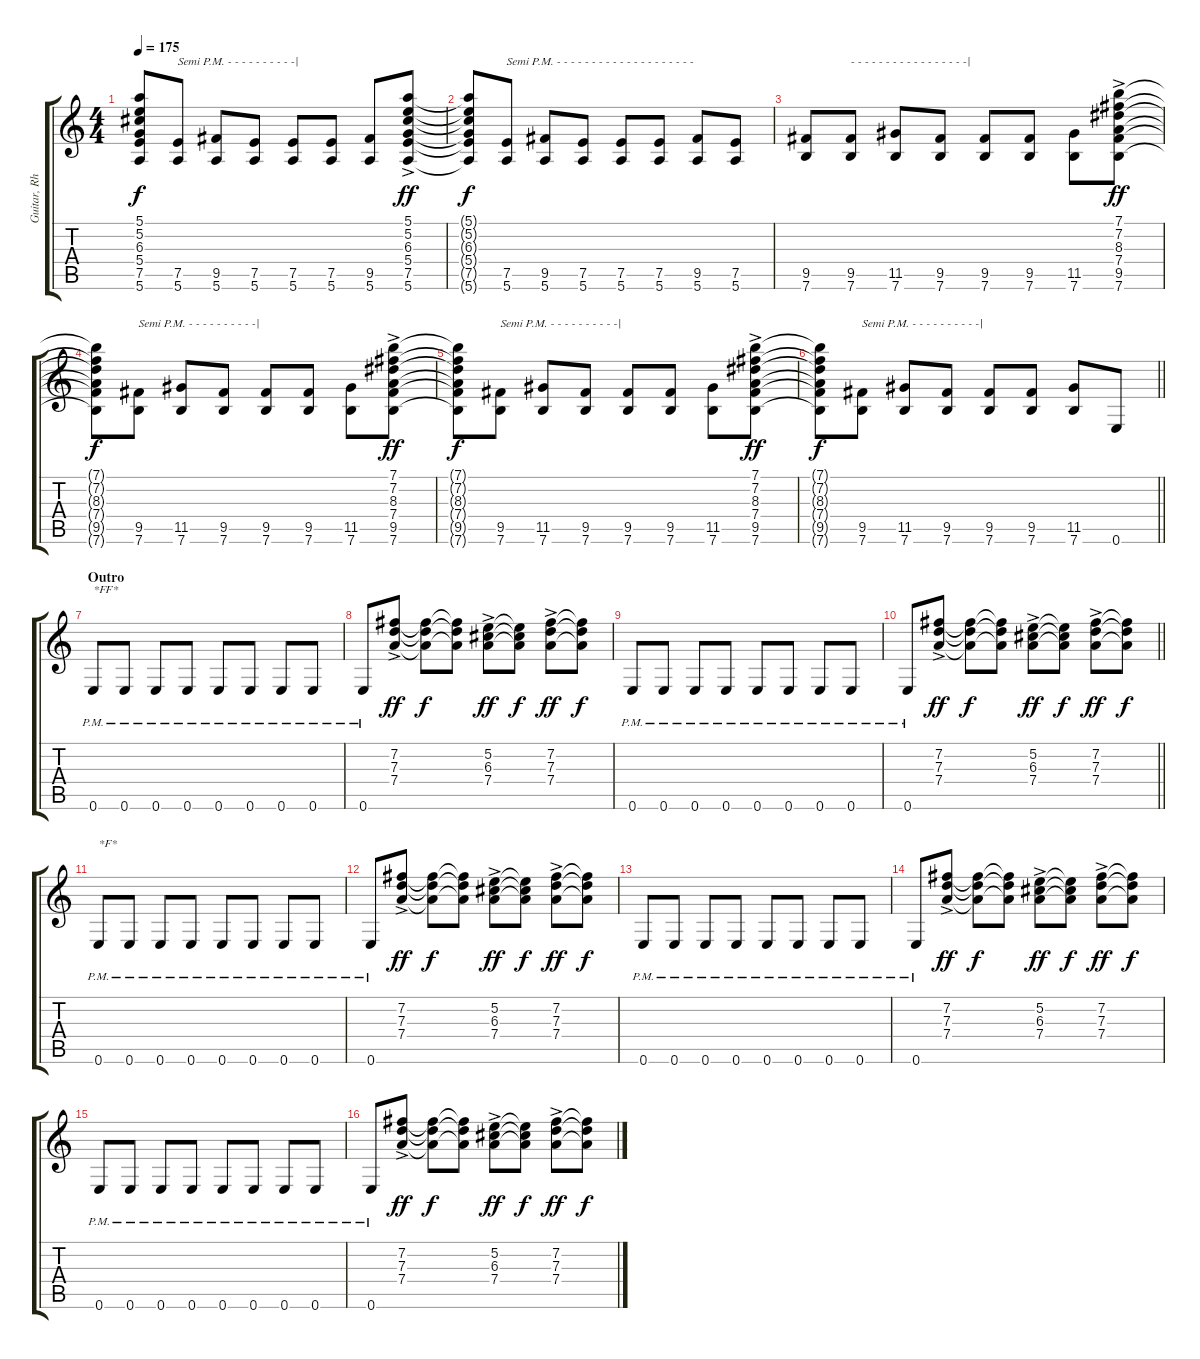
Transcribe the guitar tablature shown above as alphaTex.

\track ("Guitar, Rhythm" "Guitar, Rh") {instrument overdrivenguitar}
\staff {score tabs}
\tuning (E4 B3 G3 D3 A2 E2) {hide}
\ts (4 4)
\tempo 175
\clef g2
\ks c
(5.1{t} 5.2{t} 6.3{t} 5.4{t} 7.5{t} 5.6{t}).8{dy f} (7.5 5.6).8{txt "Semi P.M. - - - - - - - - - -|"} (9.5 5.6).8 (7.5 5.6).8 (7.5 5.6).8 (7.5 5.6).8 (9.5 5.6).8 (5.1{ac} 5.2{ac} 6.3{ac} 5.4{ac} 7.5{ac} 5.6{ac}).8{dy ff} |
(5.1{t} 5.2{t} 6.3{t} 5.4{t} 7.5{t} 5.6{t}).8{dy f} (7.5 5.6).8{txt "Semi P.M. - - - - - - - - - - - - - - - - - - - - "} (9.5 5.6).8 (7.5 5.6).8 (7.5 5.6).8 (7.5 5.6).8 (9.5 5.6).8 (7.5 5.6).8 |
(9.5 7.6).8 (9.5 7.6).8{txt "- - - - - - - - - - - - - - - - -|"} (11.5 7.6).8 (9.5 7.6).8 (9.5 7.6).8 (9.5 7.6).8 (11.5 7.6).8 (7.1{ac} 7.2{ac} 8.3{ac} 7.4{ac} 9.5{ac} 7.6{ac}).8{dy ff} |
(7.1{t} 7.2{t} 8.3{t} 7.4{t} 9.5{t} 7.6{t}).8{dy f} (9.5 7.6).8{txt "Semi P.M. - - - - - - - - - -|"} (11.5 7.6).8 (9.5 7.6).8 (9.5 7.6).8 (9.5 7.6).8 (11.5 7.6).8 (7.1{ac} 7.2{ac} 8.3{ac} 7.4{ac} 9.5{ac} 7.6{ac}).8{dy ff} |
(7.1{t} 7.2{t} 8.3{t} 7.4{t} 9.5{t} 7.6{t}).8{dy f} (9.5 7.6).8{txt "Semi P.M. - - - - - - - - - -|"} (11.5 7.6).8 (9.5 7.6).8 (9.5 7.6).8 (9.5 7.6).8 (11.5 7.6).8 (7.1{ac} 7.2{ac} 8.3{ac} 7.4{ac} 9.5{ac} 7.6{ac}).8{dy ff} |
\barLineRight lightlight
(7.1{t} 7.2{t} 8.3{t} 7.4{t} 9.5{t} 7.6{t}).8{dy f} (9.5 7.6).8{txt "Semi P.M. - - - - - - - - - -|"} (11.5 7.6).8 (9.5 7.6).8 (9.5 7.6).8 (9.5 7.6).8 (11.5 7.6).8 0.6.8 |
\section ("" "Outro")
0.6{pm}.8{txt "*FF*" volume 12} 0.6{pm}.8 0.6{pm}.8 0.6{pm}.8 0.6{pm}.8 0.6{pm}.8 0.6{pm}.8 0.6{pm}.8 |
0.6{pm}.8 (7.2{ac} 7.3{ac} 7.4{ac}).8{dy ff} (7.2{t} 7.3{t} 7.4{t}).8{dy f} (7.2{t} 7.3{t} 7.4{t}).8 (5.2{ac} 6.3{ac} 7.4{ac}).8{dy ff} (5.2{t} 6.3{t} 7.4{t}).8{dy f} (7.2{ac} 7.3{ac} 7.4{ac}).8{dy ff} (7.2{t} 7.3{t} 7.4{t}).8{dy f} |
0.6{pm}.8 0.6{pm}.8 0.6{pm}.8 0.6{pm}.8 0.6{pm}.8 0.6{pm}.8 0.6{pm}.8 0.6{pm}.8 |
\barLineRight lightlight
0.6{pm}.8 (7.2{ac} 7.3{ac} 7.4{ac}).8{dy ff} (7.2{t} 7.3{t} 7.4{t}).8{dy f} (7.2{t} 7.3{t} 7.4{t}).8 (5.2{ac} 6.3{ac} 7.4{ac}).8{dy ff} (5.2{t} 6.3{t} 7.4{t}).8{dy f} (7.2{ac} 7.3{ac} 7.4{ac}).8{dy ff} (7.2{t} 7.3{t} 7.4{t}).8{dy f} |
0.6{pm}.8{txt "*F*" volume 10} 0.6{pm}.8 0.6{pm}.8 0.6{pm}.8 0.6{pm}.8 0.6{pm}.8 0.6{pm}.8 0.6{pm}.8 |
0.6{pm}.8 (7.2{ac} 7.3{ac} 7.4{ac}).8{dy ff} (7.2{t} 7.3{t} 7.4{t}).8{dy f} (7.2{t} 7.3{t} 7.4{t}).8 (5.2{ac} 6.3{ac} 7.4{ac}).8{dy ff} (5.2{t} 6.3{t} 7.4{t}).8{dy f} (7.2{ac} 7.3{ac} 7.4{ac}).8{dy ff} (7.2{t} 7.3{t} 7.4{t}).8{dy f} |
0.6{pm}.8 0.6{pm}.8 0.6{pm}.8 0.6{pm}.8 0.6{pm}.8 0.6{pm}.8 0.6{pm}.8 0.6{pm}.8 |
0.6{pm}.8 (7.2{ac} 7.3{ac} 7.4{ac}).8{dy ff} (7.2{t} 7.3{t} 7.4{t}).8{dy f} (7.2{t} 7.3{t} 7.4{t}).8 (5.2{ac} 6.3{ac} 7.4{ac}).8{dy ff} (5.2{t} 6.3{t} 7.4{t}).8{dy f} (7.2{ac} 7.3{ac} 7.4{ac}).8{dy ff} (7.2{t} 7.3{t} 7.4{t}).8{dy f} |
0.6{pm}.8 0.6{pm}.8 0.6{pm}.8 0.6{pm}.8 0.6{pm}.8 0.6{pm}.8 0.6{pm}.8 0.6{pm}.8 |
0.6{pm}.8 (7.2{ac} 7.3{ac} 7.4{ac}).8{dy ff} (7.2{t} 7.3{t} 7.4{t}).8{dy f} (7.2{t} 7.3{t} 7.4{t}).8 (5.2{ac} 6.3{ac} 7.4{ac}).8{dy ff} (5.2{t} 6.3{t} 7.4{t}).8{dy f} (7.2{ac} 7.3{ac} 7.4{ac}).8{dy ff} (7.2{t} 7.3{t} 7.4{t}).8{dy f}
